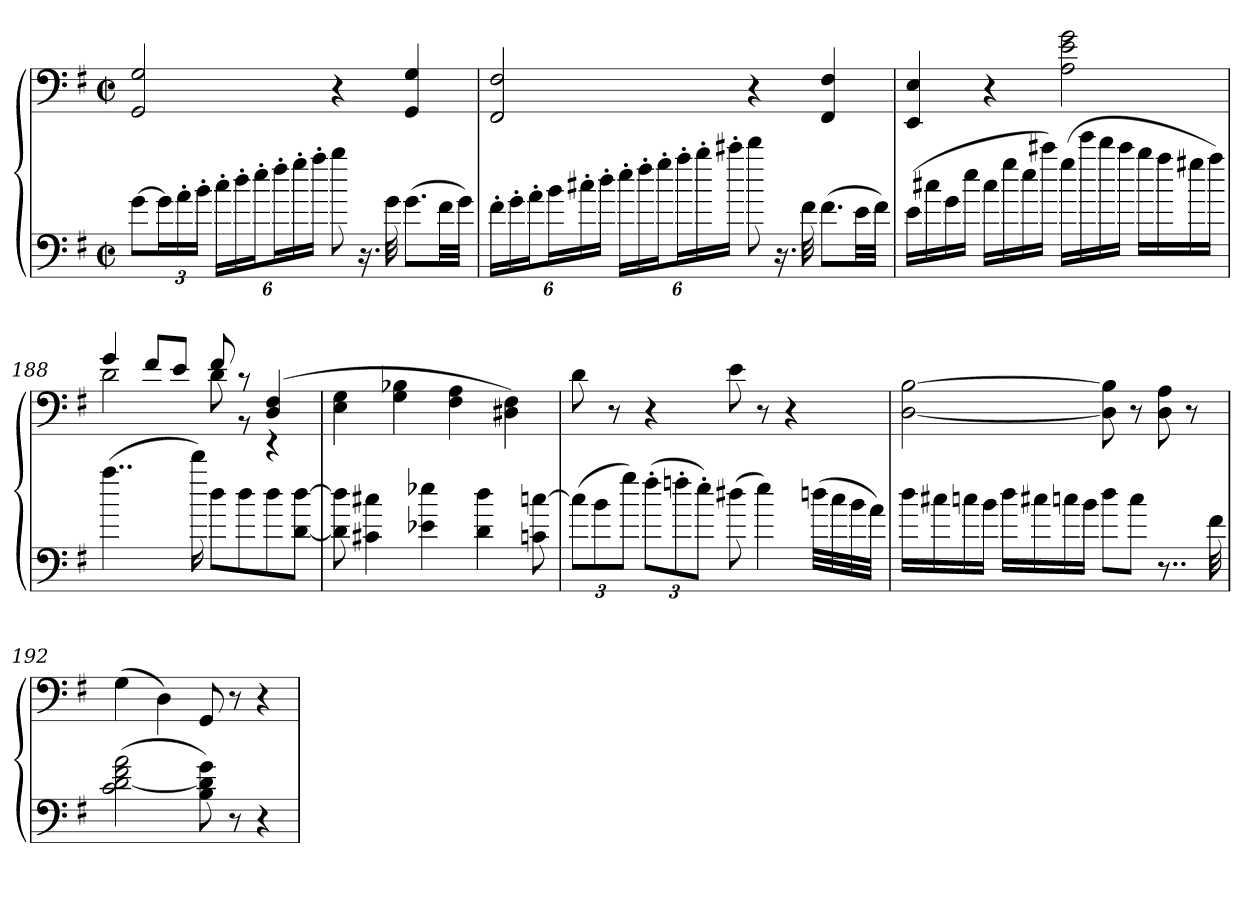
**kern	**kern
*part1	*part1
*staff2	*staff1
*clefF4	*clefF4
*k[f#]	*k[f#]
*G:	*G:
*M2/2	*M2/2
*met(c|)	*met(c|)
=	=
[8gL	2GG 2G
24gL]	.
24a'	.
24b'JJ	.
24cc'LL	.
24dd'	.
24ee'J	.
24ff#'L	.
24gg'	.
24aa'JJ	.
8bb	4r
16.r	.
32g	.
(8.gL	4GG 4G
32f#LL	.
32gJJJ)	.
=186	=186
24f#'LL	2FF# 2F#
24g'	.
24a'J	.
24bL	.
24cc#X'	.
24dd'JJ	.
24ee'LL	.
24ff#'	.
24gg'J	.
24aa'L	.
24bb'	.
24ccc#X'JJ	.
8ddd	4r
16.r	.
32f#	.
(8.f#L	4FF# 4F#
32eLL	.
32f#JJJ)	.
=187	=187
(16eLL	4EE 4E
16cc#X	.
16g	.
16eeJJ	.
16cc#LL	4r
16gg	.
16ee	.
16ccc#XJJ)	.
(16ggLL	2A 2e 2g
16eee	.
16ddd	.
16ccc#JJ	.
16bbLL	.
16aa	.
16gg#X	.
16aaJJ)	.
=188	=188
*	*^
(4..aa	4g	2d
.	8f#L	.
.	8eJ	.
16ddd)	.	.
8ddL	8f#	8d
8dd	8r	8r
8dd	(4D 4F#	4r
[8d [8ddJ	.	.
*	*v	*v
=189	=189
8d] 8dd]	4E 4G
4c#X 4cc#X	.
.	4G 4B-X
4e-X 4ee-X	.
.	4F# 4A
4d 4dd	.
.	4D#X 4F#)
8cn [8ccn	.
=190	=190
(12ccL]	8d
12b	.
.	8r
12ggJ)	.
(12ff#'L	4r
12ffn'	.
12ee'J)	.
(8dd#X	8e
4ee)	8r
.	4r
(32ddnLLL	.
32cc	.
32b	.
32aJJJ)	.
=191	=191
16ddLL	[2D [2B
16cc#X	.
16ccn	.
16bJJ	.
16ddLL	.
16cc#X	.
16ccn	.
16bJJ	.
8ddL	8D] 8B]
8ccJ	8r
8..r	8D 8A
.	8r
32f#	.
=192	=192
(2c [2d 2f# 2a	(4G
.	4D)
8B 8d] 8g)	8GG
8r	8r
4r	4r
=	=
*-	*-
